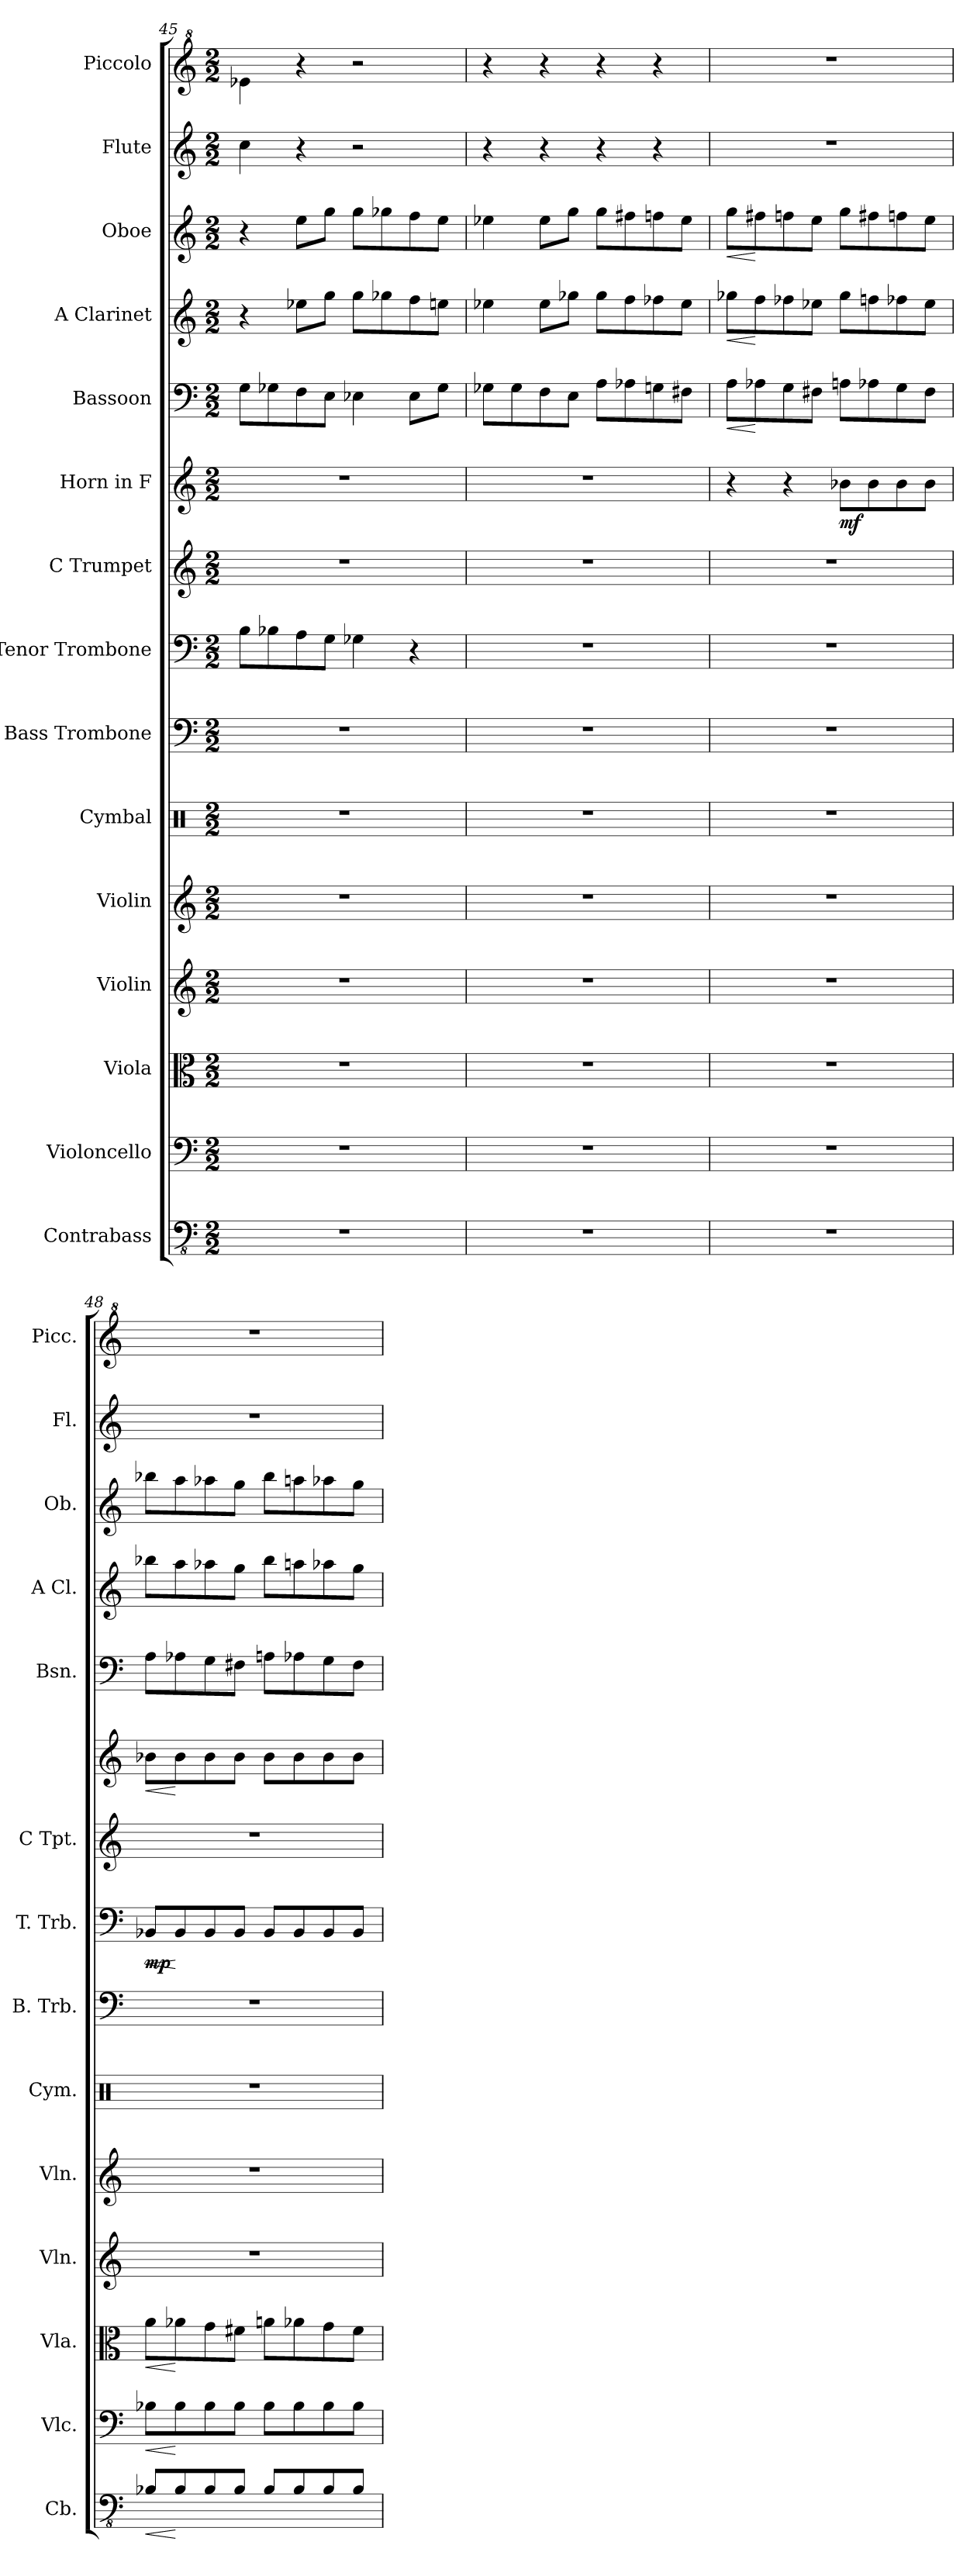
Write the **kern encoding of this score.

**kern	**dynam	**kern	**dynam	**kern	**dynam	**kern	**kern	**kern	**kern	**kern	**dynam	**kern	**kern	**dynam	**kern	**dynam	**kern	**dynam	**kern	**dynam	**kern	**kern
*part15	*part15	*part14	*part14	*part13	*part13	*part12	*part11	*part10	*part9	*part8	*part8	*part7	*part6	*part6	*part5	*part5	*part4	*part4	*part3	*part3	*part2	*part1
*staff15	*staff15	*staff14	*staff14	*staff13	*staff13	*staff12	*staff11	*staff10	*staff9	*staff8	*staff8	*staff7	*staff6	*staff6	*staff5	*staff5	*staff4	*staff4	*staff3	*staff3	*staff2	*staff1
*I"Contrabass	*	*I"Violoncello	*	*I"Viola	*	*I"Violin	*I"Violin	*I"Cymbal	*I"Bass Trombone	*I"Tenor Trombone	*	*I"C Trumpet	*I"Horn in F	*	*I"Bassoon	*	*I"A Clarinet	*	*I"Oboe	*	*I"Flute	*I"Piccolo
*I'Cb.	*	*I'Vlc.	*	*I'Vla.	*	*I'Vln.	*I'Vln.	*I'Cym.	*I'B. Trb.	*I'T. Trb.	*	*I'C Tpt.	*	*	*I'Bsn.	*	*I'A Cl.	*	*I'Ob.	*	*I'Fl.	*I'Picc.
*clefFv4	*	*clefF4	*	*clefC3	*	*clefG2	*clefG2	*clefX	*clefF4	*clefF4	*	*clefG2	*clefG2	*	*clefF4	*	*clefG2	*	*clefG2	*	*clefG2	*clefG^2
*ITrd7c12	*	*	*	*	*	*	*	*	*	*	*	*	*ITrd4c7	*	*	*	*ITrd2c3	*	*	*	*	*ITrd-7c-12
*k[]	*	*k[]	*	*k[]	*	*k[]	*k[]	*k[]	*k[]	*k[]	*	*k[]	*k[b-]	*	*k[]	*	*k[f#c#g#]	*	*k[]	*	*k[]	*k[]
*M2/2	*	*M2/2	*	*M2/2	*	*M2/2	*M2/2	*M2/2	*M2/2	*M2/2	*	*M2/2	*M2/2	*	*M2/2	*	*M2/2	*	*M2/2	*	*M2/2	*M2/2
=45	=45	=45	=45	=45	=45	=45	=45	=45	=45	=45	=45	=45	=45	=45	=45	=45	=45	=45	=45	=45	=45	=45
1r	.	1r	.	1r	.	1r	1r	1r	1r	8B\L	.	1r	1r	.	8G\L	.	4r	.	4r	.	4cc\	4eee-X\
.	.	.	.	.	.	.	.	.	.	8B-X\	.	.	.	.	8G-X\	.	.	.	.	.	.	.
.	.	.	.	.	.	.	.	.	.	8A\	.	.	.	.	8F\	.	8ccn\L	.	8ee\L	.	4r	4r
.	.	.	.	.	.	.	.	.	.	8G\J	.	.	.	.	8E\J	.	8ee\J	.	8gg\J	.	.	.
.	.	.	.	.	.	.	.	.	.	4G-X\	.	.	.	.	4E-X\	.	8ee\L	.	8gg\L	.	2r	2r
.	.	.	.	.	.	.	.	.	.	.	.	.	.	.	.	.	8ee-X\	.	8gg-X\	.	.	.
.	.	.	.	.	.	.	.	.	.	4r	.	.	.	.	8E-\L	.	8dd\	.	8ff\	.	.	.
.	.	.	.	.	.	.	.	.	.	.	.	.	.	.	8G-\J	.	8cc#X\J	.	8ee\J	.	.	.
=46	=46	=46	=46	=46	=46	=46	=46	=46	=46	=46	=46	=46	=46	=46	=46	=46	=46	=46	=46	=46	=46	=46
1r	.	1r	.	1r	.	1r	1r	1r	1r	1r	.	1r	1r	.	8G-X\L	.	4ccn\	.	4ee-X\	.	4r	4r
.	.	.	.	.	.	.	.	.	.	.	.	.	.	.	8G-\	.	.	.	.	.	.	.
.	.	.	.	.	.	.	.	.	.	.	.	.	.	.	8F\	.	8cc\L	.	8ee-\L	.	4r	4r
.	.	.	.	.	.	.	.	.	.	.	.	.	.	.	8E\J	.	8ee-X\J	.	8gg\J	.	.	.
.	.	.	.	.	.	.	.	.	.	.	.	.	.	.	8A\L	.	8ee-\L	.	8gg\L	.	4r	4r
.	.	.	.	.	.	.	.	.	.	.	.	.	.	.	8A-X\	.	8dd\	.	8ff#X\	.	.	.
.	.	.	.	.	.	.	.	.	.	.	.	.	.	.	8Gn\	.	8dd-X\	.	8ffn\	.	4r	4r
.	.	.	.	.	.	.	.	.	.	.	.	.	.	.	8F#X\J	.	8cc\J	.	8ee-\J	.	.	.
!!LO:PB:g=z
=47	=47	=47	=47	=47	=47	=47	=47	=47	=47	=47	=47	=47	=47	=47	=47	=47	=47	=47	=47	=47	=47	=47
!	!	!	!	!	!	!	!	!	!	!	!	!	!	!	!	!LO:HP:b	!	!LO:HP:b	!	!LO:HP:b	!	!
1r	.	1r	.	1r	.	1r	1r	1r	1r	1r	.	1r	4r	.	8A\L	<	8ee-X\L	<	8gg\L	<	1r	1r
.	.	.	.	.	.	.	.	.	.	.	.	.	.	.	8A-X\	[	8dd\	[	8ff#X\	[	.	.
.	.	.	.	.	.	.	.	.	.	.	.	.	4r	.	8G\	.	8dd-X\	.	8ffn\	.	.	.
.	.	.	.	.	.	.	.	.	.	.	.	.	.	.	8F#X\J	.	8ccn\J	.	8ee\J	.	.	.
!	!	!	!	!	!	!	!	!	!	!	!	!	!	!LO:DY:b	!	!	!	!	!	!	!	!
.	.	.	.	.	.	.	.	.	.	.	.	.	8e-X\L	mf	8An\L	.	8ee-\L	.	8gg\L	.	.	.
.	.	.	.	.	.	.	.	.	.	.	.	.	8e-\	.	8A-X\	.	8ddn\	.	8ff#X\	.	.	.
.	.	.	.	.	.	.	.	.	.	.	.	.	8e-\	.	8G\	.	8dd-X\	.	8ffn\	.	.	.
.	.	.	.	.	.	.	.	.	.	.	.	.	8e-\J	.	8F#\J	.	8cc\J	.	8ee\J	.	.	.
=48	=48	=48	=48	=48	=48	=48	=48	=48	=48	=48	=48	=48	=48	=48	=48	=48	=48	=48	=48	=48	=48	=48
!	!LO:HP:b	!	!LO:HP:b	!	!LO:HP:b	!	!	!	!	!	!LO:HP:b	!	!	!LO:HP:b	!	!	!	!	!	!	!	!
!	!	!	!	!	!	!	!	!	!	!	!LO:DY:n=1:b	!	!	!	!	!	!	!	!	!	!	!
8BBB-X/L	<	8B-X\L	<	8a\L	<	1r	1r	1r	1r	8BB-X/L	< mp	1r	8e-X\L	<	8A\L	.	8ggn\L	.	8bb-X\L	.	1r	1r
8BBB-/	[	8B-\	[	8a-X\	[	.	.	.	.	8BB-/	[	.	8e-\	[	8A-X\	.	8ff#\	.	8aa\	.	.	.
8BBB-/	.	8B-\	.	8g\	.	.	.	.	.	8BB-/	.	.	8e-\	.	8G\	.	8ffn\	.	8aa-X\	.	.	.
8BBB-/J	.	8B-\J	.	8f#X\J	.	.	.	.	.	8BB-/J	.	.	8e-\J	.	8F#X\J	.	8ee\J	.	8gg\J	.	.	.
8BBB-/L	.	8B-\L	.	8an\L	.	.	.	.	.	8BB-/L	.	.	8e-\L	.	8An\L	.	8gg\L	.	8bb-\L	.	.	.
8BBB-/	.	8B-\	.	8a-X\	.	.	.	.	.	8BB-/	.	.	8e-\	.	8A-X\	.	8ff#X\	.	8aan\	.	.	.
8BBB-/	.	8B-\	.	8g\	.	.	.	.	.	8BB-/	.	.	8e-\	.	8G\	.	8ffn\	.	8aa-X\	.	.	.
8BBB-/J	.	8B-\J	.	8f#\J	.	.	.	.	.	8BB-/J	.	.	8e-\J	.	8F#\J	.	8ee\J	.	8gg\J	.	.	.
=	=	=	=	=	=	=	=	=	=	=	=	=	=	=	=	=	=	=	=	=	=	=
*-	*-	*-	*-	*-	*-	*-	*-	*-	*-	*-	*-	*-	*-	*-	*-	*-	*-	*-	*-	*-	*-	*-
